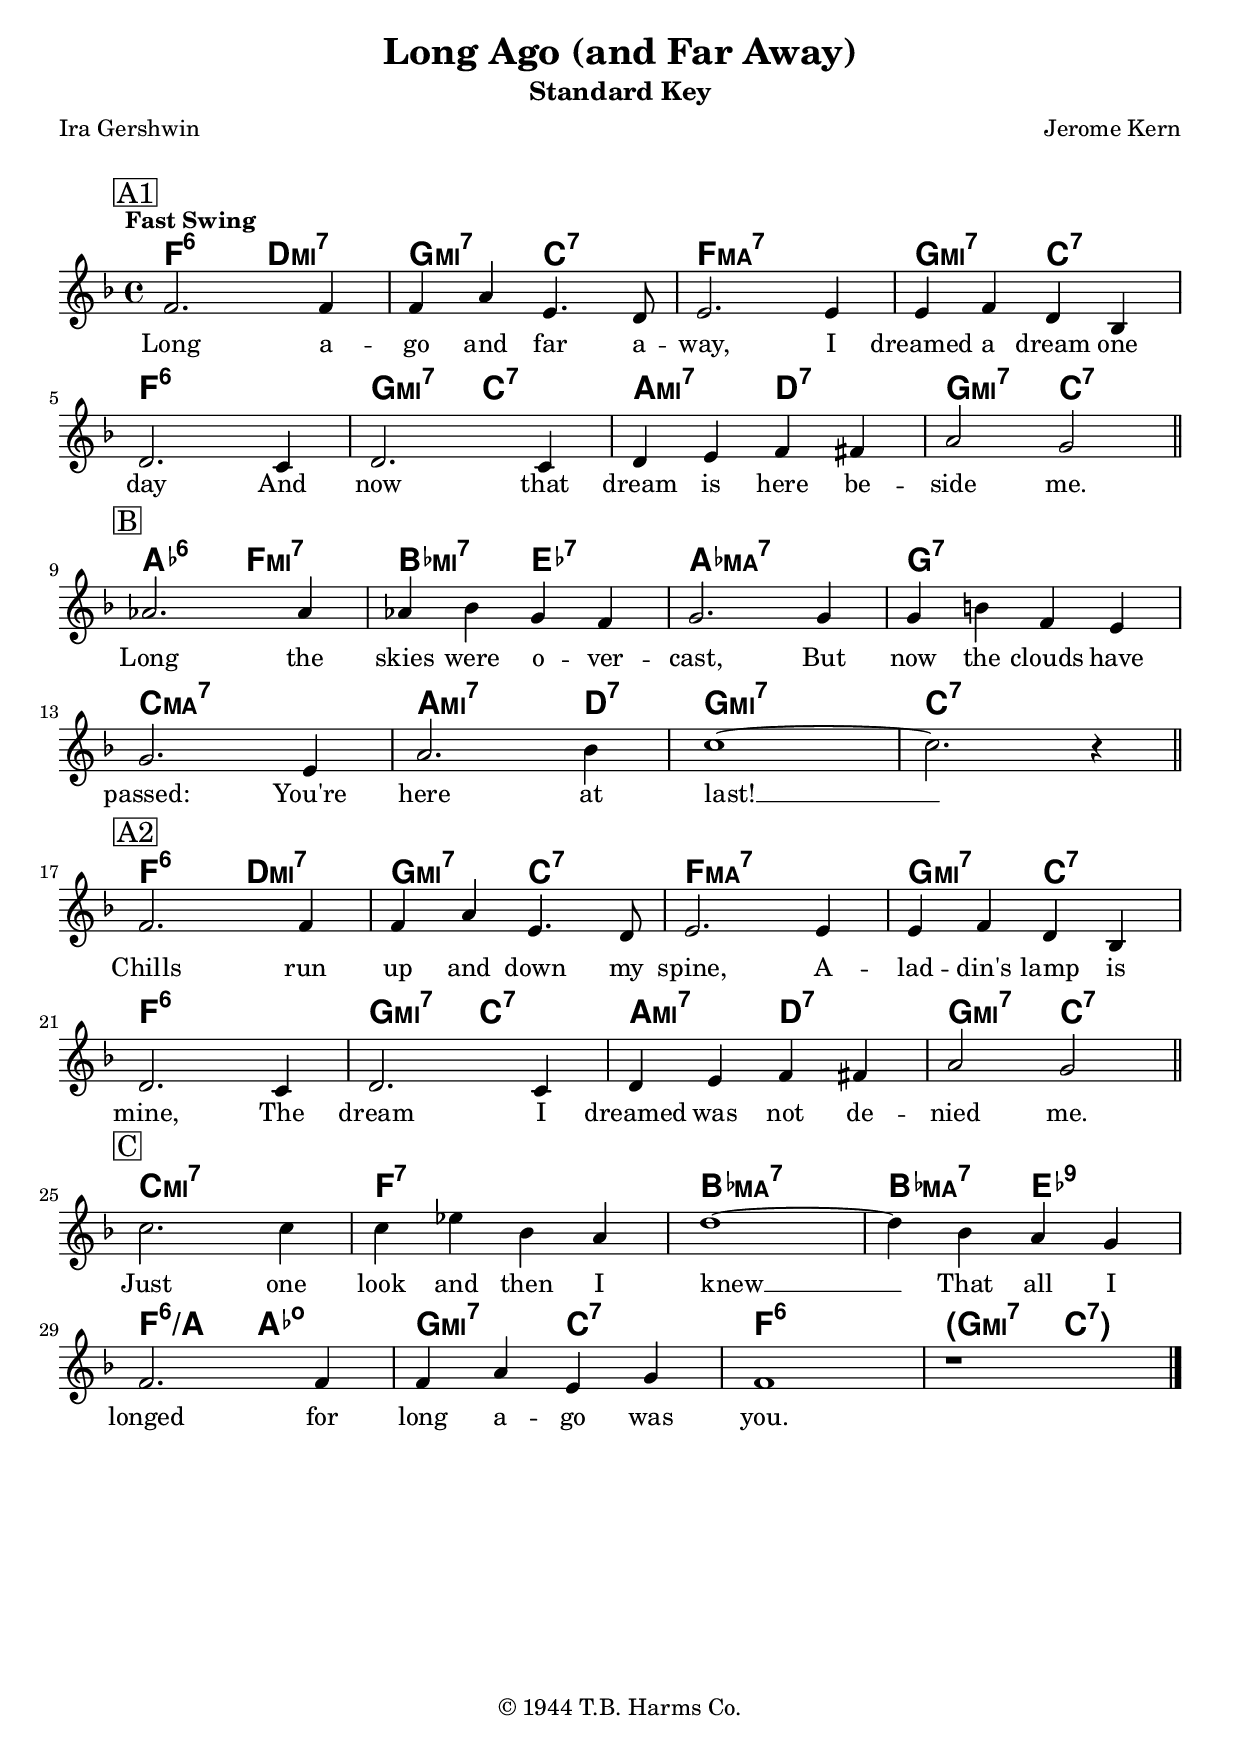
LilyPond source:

\version "2.24.0"

\include "english.ly"

instrument = "Standard Key"
whatKey = f
whatClef = "treble"

%% -*- Mode: LilyPond -*-

\include "lead-sheets.ily"

\header {
  title = "Long Ago (and Far Away)"
  subtitle = \instrument
  poet = "Ira Gershwin"
  composer = "Jerome Kern"
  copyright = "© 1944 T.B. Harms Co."
}

refrainLyrics = \lyricmode {
Long a -- go and far a -- way, I dreamed a dream one day
And now that dream is here be -- side me.
Long the skies were o -- ver -- cast, But now the clouds have passed:
You're here at last! __
Chills run up and down my spine, A -- lad -- din's lamp is mine,
The dream I dreamed was not de -- nied me.
Just one look and then I knew __
That all I longed for long a -- go was you.
}

refrainChords = \chordmode {
  f2:6 d2:m7 g2:m7 c2:7 f1:maj7 g2:m7 c2:7
  f1:6 g2:m7 c2:7 a2:m7 d2:7 g2:m7 c2:7

  af2:6 f2:m7 bf2:m7 ef2:7 af1:maj7 g1:7
  c1:maj7 a2.:m7 d4:7 g1:m7 c1:7

  f2:6 d2:m7 g2:m7 c2:7 f1:maj7 g2:m7 c2:7
  f1:6 g2:m7 c2:7 a2:m7 d2:7 g2:m7 c2:7

  c1:m7 f1:7 bf1:maj7 bf2:maj7 ef2:9
  f2:6/a af2:dim7 g2:m7 c2:7 f1:6
  \chordOpenParen{ g2:m7 }
  \chordCloseParen{ c:7 }
}

refrainKey = f

refrainMelody = \relative f' {
  \time 4/4
  \key \refrainKey \major
  \clef \whatClef
  \tempo "Fast Swing"

  \mark \markup{ \box "A1" }
  
  f2. f4 | f4 a4 e4. d8 | e2. e4 | e4 f4 d4 bf4 |
  d2. c4 | d2. c4 | d4 e4 f4 fs4 | a2 g2 |

  \bar "||"
  \break

  \mark \markup{ \box "B" }
  
  af2. af4 | af4 bf4 g4 f4 | g2. g4 | g4 b4 f4 e4 |
  g2. e4 | a2. bf4 | c1~ | c2. r4 |

  \bar "||"
  \break

  \mark \markup{ \box "A2" }
  
  f,2. f4 | f4 a4 e4. d8 | e2. e4 | e4 f4 d4 bf4 |
  d2. c4 | d2. c4 | d4 e4 f4 fs4 | a2 g2 |
  
  \bar "||"
  \break

  \mark \markup{ \box "C" }

  c2. c4 | c4 ef4 bf4 a4 | d1~ | d4 bf4 a4 g4 |
  f2. f4 | f4 a4 e4 g4 | f1 | r1 |

  \bar "|."
}

\include "paper.ily"

\markup {
  % Leave a gap after the header
  \vspace #1
}

\include "refrain.ily"

